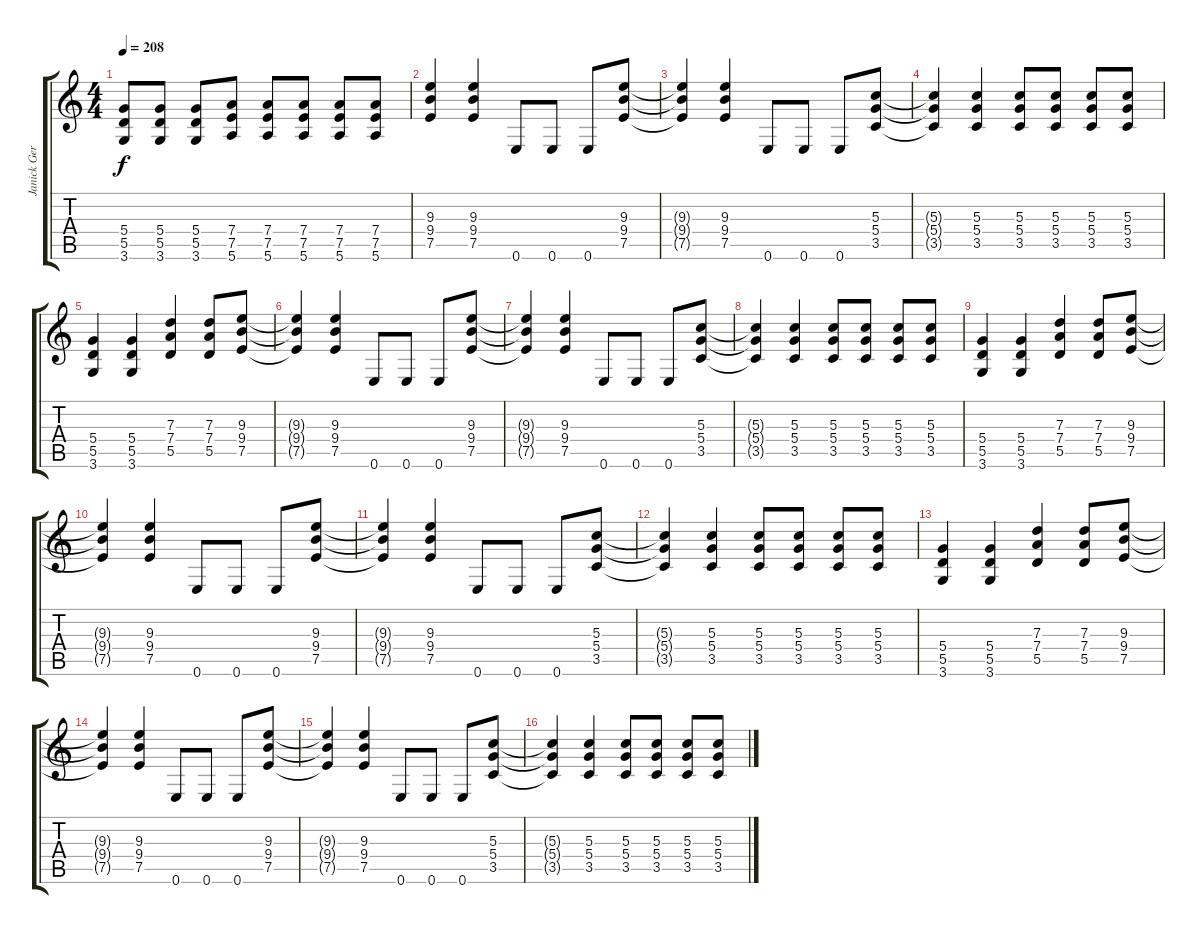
\track ("Janick Gers" "Janick Ger") {instrument distortionguitar}
\staff {score tabs}
\tuning (E4 B3 G3 D3 A2 E2) {hide}
\ts (4 4)
\tempo 208
\clef g2
\ks c
(5.4 5.5 3.6).8{dy f} (5.4 5.5 3.6).8 (5.4 5.5 3.6).8 (7.4 7.5 5.6).8 (7.4 7.5 5.6).8 (7.4 7.5 5.6).8 (7.4 7.5 5.6).8 (7.4 7.5 5.6).8 |
(9.3 9.4 7.5).4 (9.3 9.4 7.5).4 0.6.8 0.6.8 0.6.8 (9.3 9.4 7.5).8 |
(9.3{t} 9.4{t} 7.5{t}).4 (9.3 9.4 7.5).4 0.6.8 0.6.8 0.6.8 (5.3 5.4 3.5).8 |
(5.3{t} 5.4{t} 3.5{t}).4 (5.3 5.4 3.5).4 (5.3 5.4 3.5).8 (5.3 5.4 3.5).8 (5.3 5.4 3.5).8 (5.3 5.4 3.5).8 |
(5.4 5.5 3.6).4 (5.4 5.5 3.6).4 (7.3 7.4 5.5).4 (7.3 7.4 5.5).8 (9.3 9.4 7.5).8 |
(9.3{t} 9.4{t} 7.5{t}).4 (9.3 9.4 7.5).4 0.6.8 0.6.8 0.6.8 (9.3 9.4 7.5).8 |
(9.3{t} 9.4{t} 7.5{t}).4 (9.3 9.4 7.5).4 0.6.8 0.6.8 0.6.8 (5.3 5.4 3.5).8 |
(5.3{t} 5.4{t} 3.5{t}).4 (5.3 5.4 3.5).4 (5.3 5.4 3.5).8 (5.3 5.4 3.5).8 (5.3 5.4 3.5).8 (5.3 5.4 3.5).8 |
(5.4 5.5 3.6).4 (5.4 5.5 3.6).4 (7.3 7.4 5.5).4 (7.3 7.4 5.5).8 (9.3 9.4 7.5).8 |
(9.3{t} 9.4{t} 7.5{t}).4 (9.3 9.4 7.5).4 0.6.8 0.6.8 0.6.8 (9.3 9.4 7.5).8 |
(9.3{t} 9.4{t} 7.5{t}).4 (9.3 9.4 7.5).4 0.6.8 0.6.8 0.6.8 (5.3 5.4 3.5).8 |
(5.3{t} 5.4{t} 3.5{t}).4 (5.3 5.4 3.5).4 (5.3 5.4 3.5).8 (5.3 5.4 3.5).8 (5.3 5.4 3.5).8 (5.3 5.4 3.5).8 |
(5.4 5.5 3.6).4 (5.4 5.5 3.6).4 (7.3 7.4 5.5).4 (7.3 7.4 5.5).8 (9.3 9.4 7.5).8 |
(9.3{t} 9.4{t} 7.5{t}).4 (9.3 9.4 7.5).4 0.6.8 0.6.8 0.6.8 (9.3 9.4 7.5).8 |
(9.3{t} 9.4{t} 7.5{t}).4 (9.3 9.4 7.5).4 0.6.8 0.6.8 0.6.8 (5.3 5.4 3.5).8 |
(5.3{t} 5.4{t} 3.5{t}).4 (5.3 5.4 3.5).4 (5.3 5.4 3.5).8 (5.3 5.4 3.5).8 (5.3 5.4 3.5).8 (5.3 5.4 3.5).8
